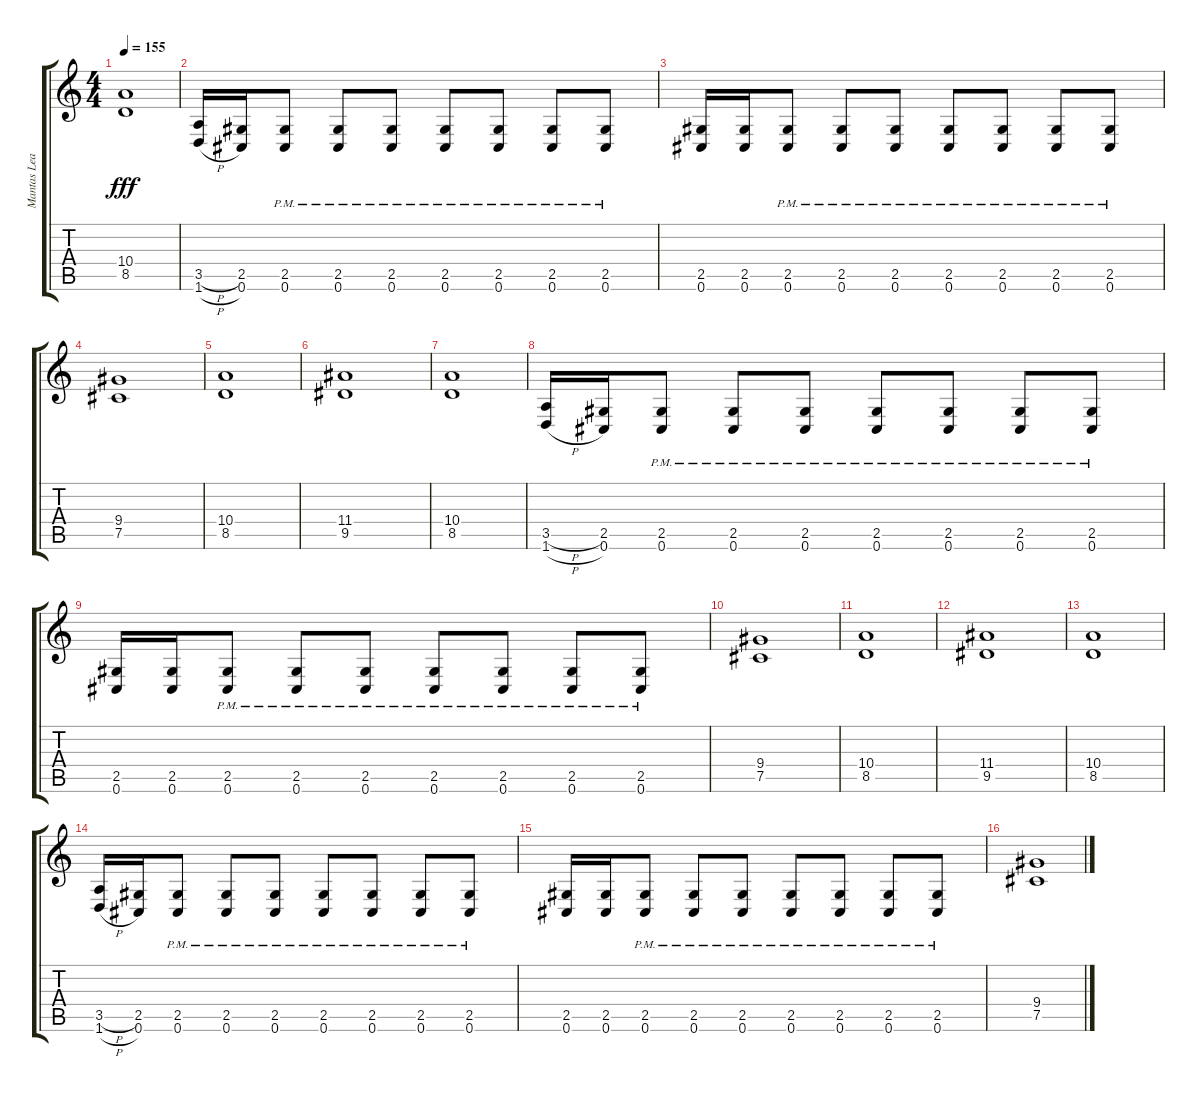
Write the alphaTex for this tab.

\track ("Mantas Lead/Overdub" "Mantas Lea") {instrument distortionguitar}
\staff {score tabs}
\tuning (Db4 Ab3 E3 B2 Gb2 Db2) {hide}
\ts (4 4)
\tempo 155
\clef g2
\ks c
(10.4 8.5).1{dy fff} |
(3.5{h} 1.6{h}).16 (2.5 0.6).16 (2.5{pm} 0.6{pm}).8 (2.5{pm} 0.6{pm}).8 (2.5{pm} 0.6{pm}).8 (2.5{pm} 0.6{pm}).8 (2.5{pm} 0.6{pm}).8 (2.5{pm} 0.6{pm}).8 (2.5{pm} 0.6{pm}).8 |
(2.5 0.6).16 (2.5 0.6).16 (2.5{pm} 0.6{pm}).8 (2.5{pm} 0.6{pm}).8 (2.5{pm} 0.6{pm}).8 (2.5{pm} 0.6{pm}).8 (2.5{pm} 0.6{pm}).8 (2.5{pm} 0.6{pm}).8 (2.5{pm} 0.6{pm}).8 |
(9.4 7.5).1 |
(10.4 8.5).1 |
(11.4 9.5).1 |
(10.4 8.5).1 |
(3.5{h} 1.6{h}).16 (2.5 0.6).16 (2.5{pm} 0.6{pm}).8 (2.5{pm} 0.6{pm}).8 (2.5{pm} 0.6{pm}).8 (2.5{pm} 0.6{pm}).8 (2.5{pm} 0.6{pm}).8 (2.5{pm} 0.6{pm}).8 (2.5{pm} 0.6{pm}).8 |
(2.5 0.6).16 (2.5 0.6).16 (2.5{pm} 0.6{pm}).8 (2.5{pm} 0.6{pm}).8 (2.5{pm} 0.6{pm}).8 (2.5{pm} 0.6{pm}).8 (2.5{pm} 0.6{pm}).8 (2.5{pm} 0.6{pm}).8 (2.5{pm} 0.6{pm}).8 |
(9.4 7.5).1 |
(10.4 8.5).1 |
(11.4 9.5).1 |
(10.4 8.5).1 |
(3.5{h} 1.6{h}).16 (2.5 0.6).16 (2.5{pm} 0.6{pm}).8 (2.5{pm} 0.6{pm}).8 (2.5{pm} 0.6{pm}).8 (2.5{pm} 0.6{pm}).8 (2.5{pm} 0.6{pm}).8 (2.5{pm} 0.6{pm}).8 (2.5{pm} 0.6{pm}).8 |
(2.5 0.6).16 (2.5 0.6).16 (2.5{pm} 0.6{pm}).8 (2.5{pm} 0.6{pm}).8 (2.5{pm} 0.6{pm}).8 (2.5{pm} 0.6{pm}).8 (2.5{pm} 0.6{pm}).8 (2.5{pm} 0.6{pm}).8 (2.5{pm} 0.6{pm}).8 |
(9.4 7.5).1
